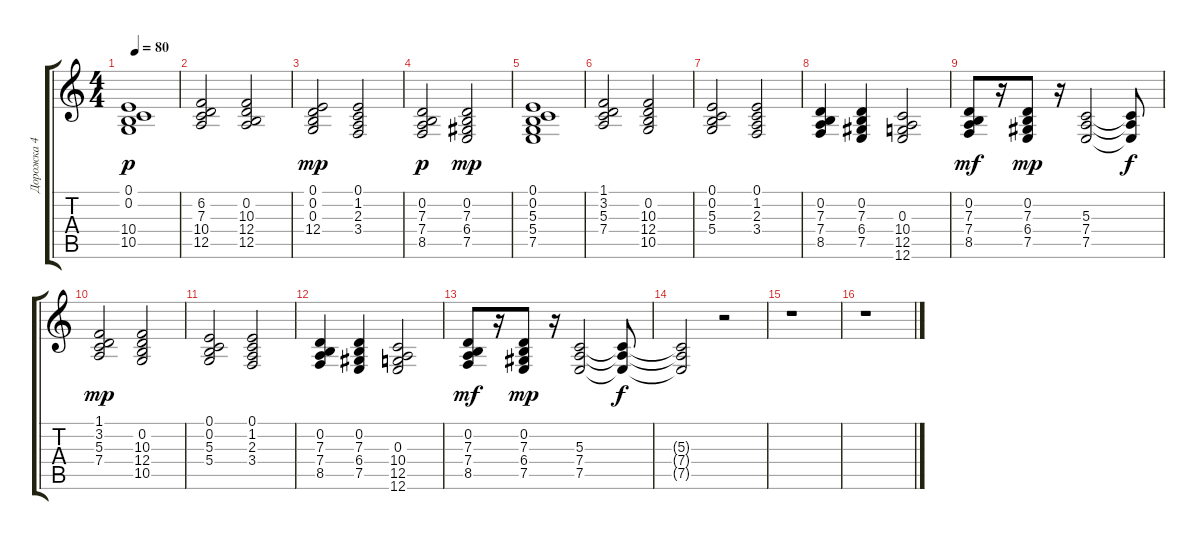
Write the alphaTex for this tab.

\track ("Дорожка 4" "Дорожка 4") {instrument stringensemble1}
\staff {score tabs}
\tuning (E4 B3 G3 D3 A2 E2) {hide}
\ts (4 4)
\tempo 80
\clef g2
\ks c
(0.1 0.2 10.4 10.5).1{dy p} |
(6.2 7.3 10.4 12.5).2 (0.2 10.3 12.4 12.5).2 |
(0.1 0.2 0.3 12.4).2{dy mp} (0.1 1.2 2.3 3.4).2 |
(0.2 7.3 7.4 8.5).2{dy p} (0.2 7.3 6.4 7.5).2{dy mp} |
(0.1 0.2 5.3 5.4 7.5).1 |
(1.1 3.2 5.3 7.4).2 (0.2 10.3 12.4 10.5).2 |
(0.1 0.2 5.3 5.4).2 (0.1 1.2 2.3 3.4).2 |
(0.2 7.3 7.4 8.5).4 (0.2 7.3 6.4 7.5).4 (0.3 10.4 12.5 12.6).2 |
(0.2 7.3 7.4 8.5).8{dy mf} r.16 (0.2 7.3 6.4 7.5).8{dy mp} r.16 (5.3 7.4 7.5).2 (5.3{t} 7.4{t} 7.5{t}).8{dy f} |
(1.1 3.2 5.3 7.4).2{dy mp} (0.2 10.3 12.4 10.5).2 |
(0.1 0.2 5.3 5.4).2 (0.1 1.2 2.3 3.4).2 |
(0.2 7.3 7.4 8.5).4 (0.2 7.3 6.4 7.5).4 (0.3 10.4 12.5 12.6).2 |
(0.2 7.3 7.4 8.5).8{dy mf} r.16 (0.2 7.3 6.4 7.5).8{dy mp} r.16 (5.3 7.4 7.5).2 (5.3{t} 7.4{t} 7.5{t}).8{dy f} |
(5.3{t} 7.4{t} 7.5{t}).2 r.2 |
r.1 |
r.1
